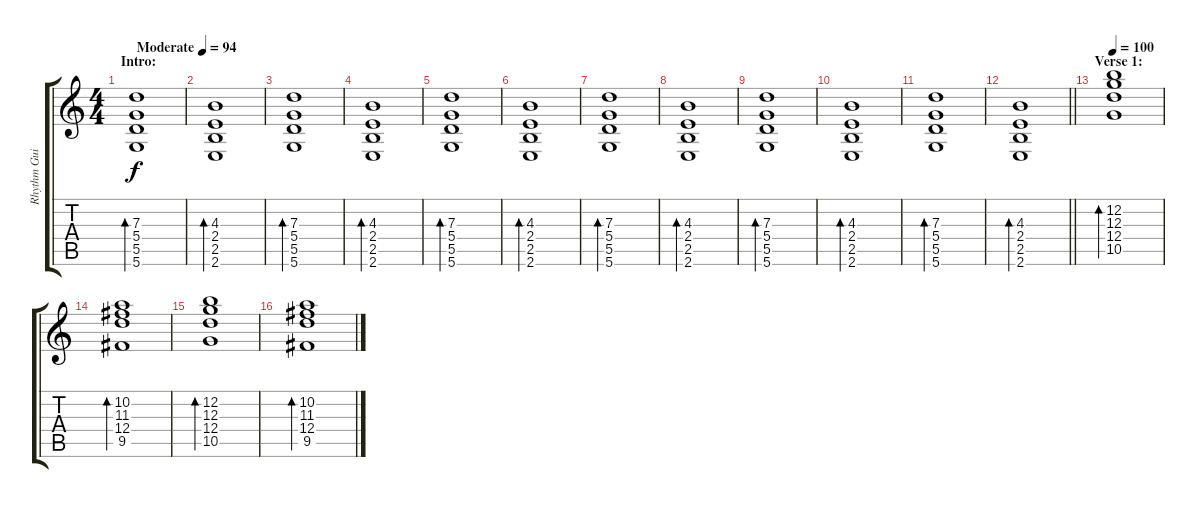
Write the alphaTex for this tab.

\track ("Rhythm Guitar 1" "Rhythm Gui") {instrument acousticguitarsteel}
\staff {score tabs}
\tuning (E4 B3 G3 D3 A2 D2) {hide}
\ts (4 4)
\section ("" "Intro:")
\tempo (94 "Moderate")
\clef g2
\ks c
(7.3 5.4 5.5 5.6).1{bd 60 dy f instrument acousticguitarsteel} |
(4.3 2.4 2.5 2.6).1{bd 60} |
(7.3 5.4 5.5 5.6).1{bd 60} |
(4.3 2.4 2.5 2.6).1{bd 60} |
(7.3 5.4 5.5 5.6).1{bd 60} |
(4.3 2.4 2.5 2.6).1{bd 60} |
(7.3 5.4 5.5 5.6).1{bd 60} |
(4.3 2.4 2.5 2.6).1{bd 60} |
(7.3 5.4 5.5 5.6).1{bd 60} |
(4.3 2.4 2.5 2.6).1{bd 60} |
(7.3 5.4 5.5 5.6).1{bd 60} |
\barLineRight lightlight
(4.3 2.4 2.5 2.6).1{bd 60} |
\section ("" "Verse 1:")
\tempo 100
(12.2 12.3 12.4 10.5).1{bd 30} |
(10.2 11.3 12.4 9.5).1{bd 30} |
(12.2 12.3 12.4 10.5).1{bd 60} |
(10.2 11.3 12.4 9.5).1{bd 30}
